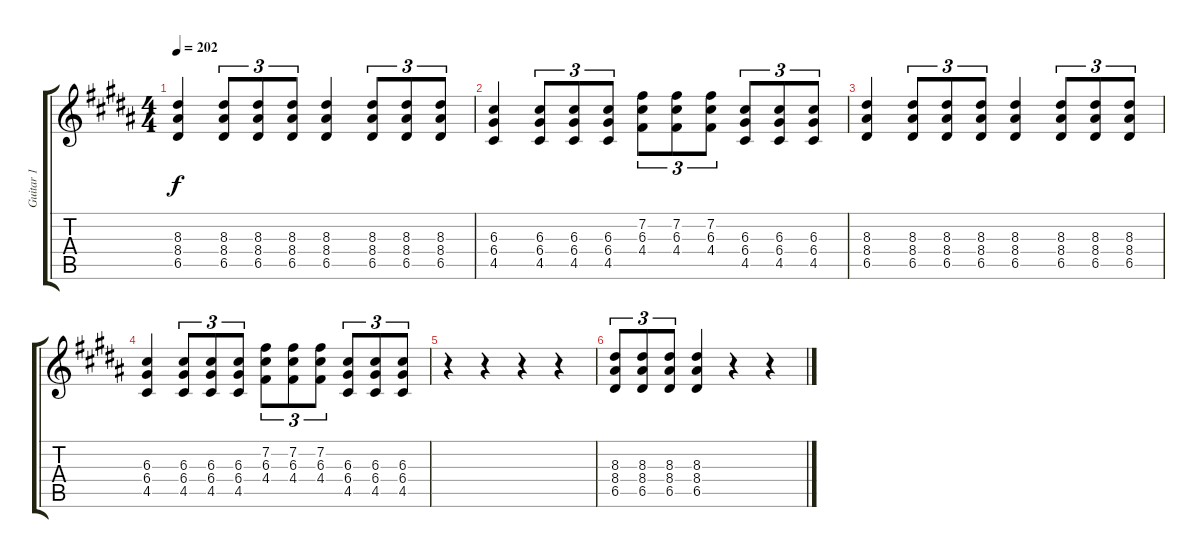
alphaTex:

\track ("Guitar 1" "Guitar 1") {instrument overdrivenguitar}
\staff {score tabs}
\tuning (E4 B3 G3 D3 A2 D2) {hide}
\ts (4 4)
\tempo 202
\clef g2
\ks g#minor
(8.3 8.4 6.5).4{dy f} (8.3 8.4 6.5).8{tu (3 2)} (8.3 8.4 6.5).8{tu (3 2)} (8.3 8.4 6.5).8{tu (3 2)} (8.3 8.4 6.5).4 (8.3 8.4 6.5).8{tu (3 2)} (8.3 8.4 6.5).8{tu (3 2)} (8.3 8.4 6.5).8{tu (3 2)} |
(6.3 6.4 4.5).4 (6.3 6.4 4.5).8{tu (3 2)} (6.3 6.4 4.5).8{tu (3 2)} (6.3 6.4 4.5).8{tu (3 2)} (7.2 6.3 4.4).8{tu (3 2)} (7.2 6.3 4.4).8{tu (3 2)} (7.2 6.3 4.4).8{tu (3 2)} (6.3 6.4 4.5).8{tu (3 2)} (6.3 6.4 4.5).8{tu (3 2)} (6.3 6.4 4.5).8{tu (3 2)} |
(8.3 8.4 6.5).4 (8.3 8.4 6.5).8{tu (3 2)} (8.3 8.4 6.5).8{tu (3 2)} (8.3 8.4 6.5).8{tu (3 2)} (8.3 8.4 6.5).4 (8.3 8.4 6.5).8{tu (3 2)} (8.3 8.4 6.5).8{tu (3 2)} (8.3 8.4 6.5).8{tu (3 2)} |
(6.3 6.4 4.5).4 (6.3 6.4 4.5).8{tu (3 2)} (6.3 6.4 4.5).8{tu (3 2)} (6.3 6.4 4.5).8{tu (3 2)} (7.2 6.3 4.4).8{tu (3 2)} (7.2 6.3 4.4).8{tu (3 2)} (7.2 6.3 4.4).8{tu (3 2)} (6.3 6.4 4.5).8{tu (3 2)} (6.3 6.4 4.5).8{tu (3 2)} (6.3 6.4 4.5).8{tu (3 2)} |
r.4 r.4 r.4 r.4 |
(8.3 8.4 6.5).8{tu (3 2)} (8.3 8.4 6.5).8{tu (3 2)} (8.3 8.4 6.5).8{tu (3 2)} (8.3 8.4 6.5).4 r.4 r.4
